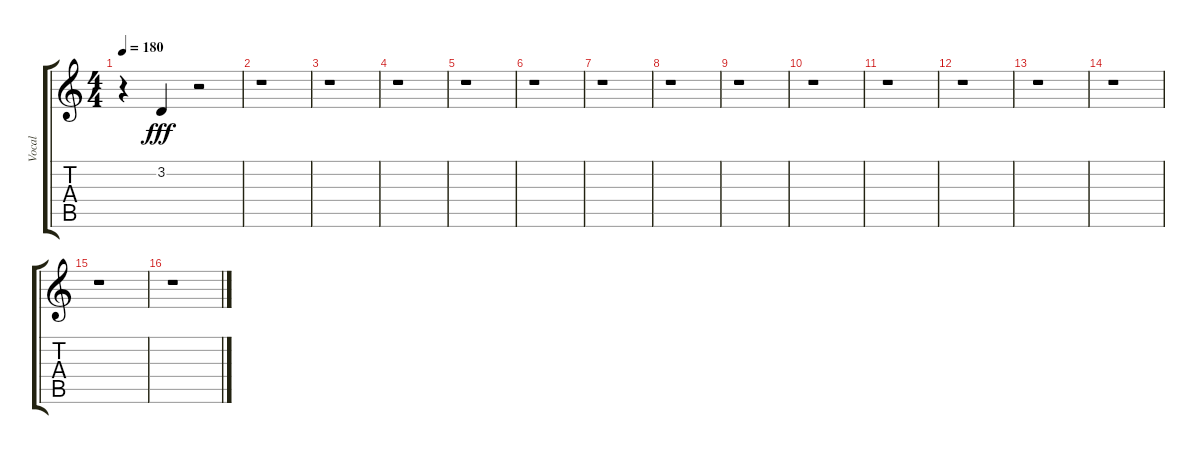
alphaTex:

\track ("Vocal" "Vocal") {instrument trombone}
\staff {score tabs}
\tuning (E4 B3 G3 D3 A2 E2) {hide}
\ts (4 4)
\tempo 180
\clef g2
\ks c
r.4{dy fff} 3.2.4 r.2 |
r.1 |
r.1 |
r.1 |
r.1 |
r.1 |
r.1 |
r.1 |
r.1 |
r.1 |
r.1 |
r.1 |
r.1 |
r.1 |
r.1 |
r.1
